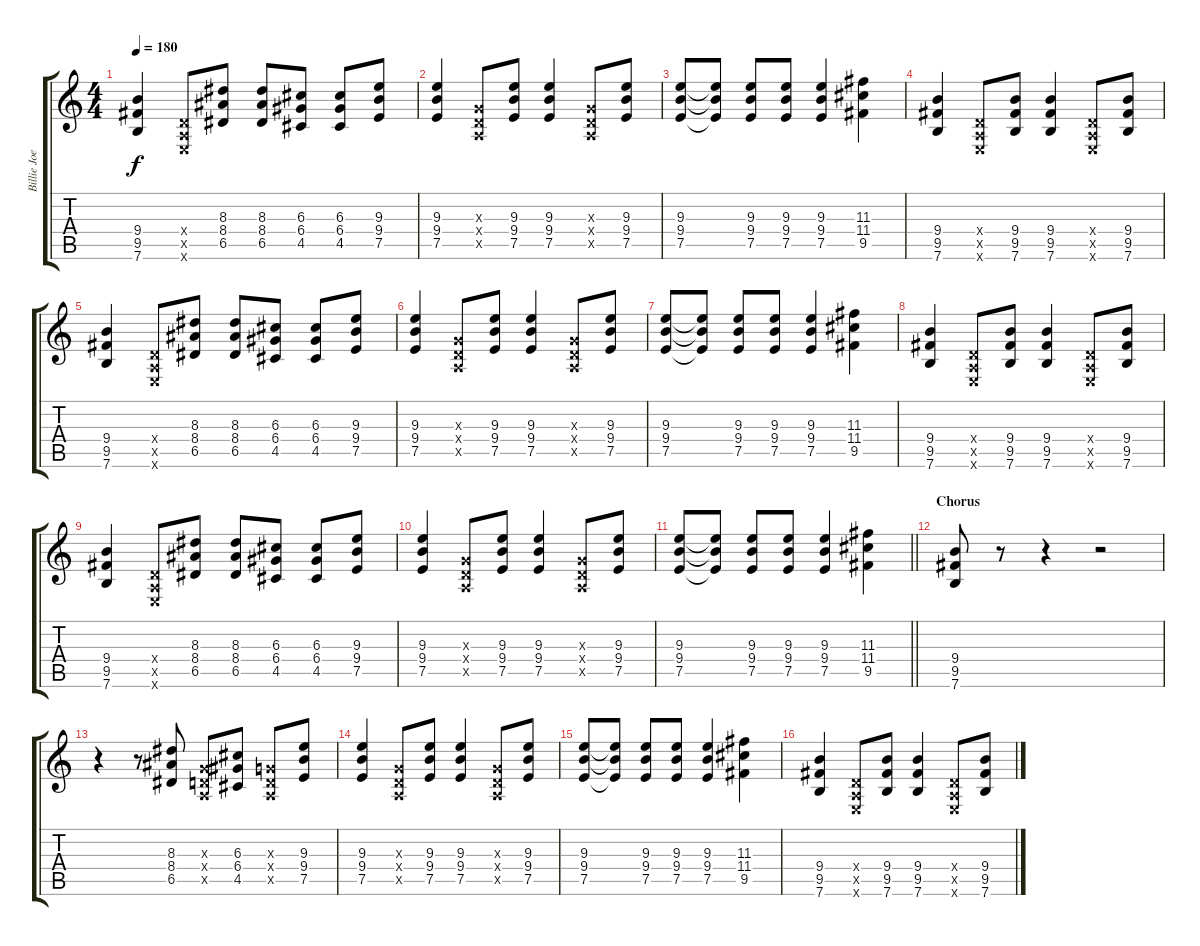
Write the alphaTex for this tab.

\track ("Billie Joe Armstrong (Guitar 1)" "Billie Joe") {instrument overdrivenguitar}
\staff {score tabs}
\tuning (E4 B3 G3 D3 A2 E2) {hide}
\ts (4 4)
\tempo 180
\clef g2
\ks c
(9.4 9.5 7.6).4{dy f} (0.4{x} 0.5{x} 0.6{x}).8 (8.3 8.4 6.5).8 (8.3 8.4 6.5).8 (6.3 6.4 4.5).8 (6.3 6.4 4.5).8 (9.3 9.4 7.5).8 |
(9.3 9.4 7.5).4 (0.3{x} 0.4{x} 0.5{x}).8 (9.3 9.4 7.5).8 (9.3 9.4 7.5).4 (0.3{x} 0.4{x} 0.5{x}).8 (9.3 9.4 7.5).8 |
(9.3 9.4 7.5).8 (9.3{t} 9.4{t} 7.5{t}).8 (9.3 9.4 7.5).8 (9.3 9.4 7.5).8 (9.3 9.4 7.5).4 (11.3 11.4 9.5).4 |
(9.4 9.5 7.6).4 (0.4{x} 0.5{x} 0.6{x}).8 (9.4 9.5 7.6).8 (9.4 9.5 7.6).4 (0.4{x} 0.5{x} 0.6{x}).8 (9.4 9.5 7.6).8 |
(9.4 9.5 7.6).4 (0.4{x} 0.5{x} 0.6{x}).8 (8.3 8.4 6.5).8 (8.3 8.4 6.5).8 (6.3 6.4 4.5).8 (6.3 6.4 4.5).8 (9.3 9.4 7.5).8 |
(9.3 9.4 7.5).4 (0.3{x} 0.4{x} 0.5{x}).8 (9.3 9.4 7.5).8 (9.3 9.4 7.5).4 (0.3{x} 0.4{x} 0.5{x}).8 (9.3 9.4 7.5).8 |
(9.3 9.4 7.5).8 (9.3{t} 9.4{t} 7.5{t}).8 (9.3 9.4 7.5).8 (9.3 9.4 7.5).8 (9.3 9.4 7.5).4 (11.3 11.4 9.5).4 |
(9.4 9.5 7.6).4 (0.4{x} 0.5{x} 0.6{x}).8 (9.4 9.5 7.6).8 (9.4 9.5 7.6).4 (0.4{x} 0.5{x} 0.6{x}).8 (9.4 9.5 7.6).8 |
(9.4 9.5 7.6).4 (0.4{x} 0.5{x} 0.6{x}).8 (8.3 8.4 6.5).8 (8.3 8.4 6.5).8 (6.3 6.4 4.5).8 (6.3 6.4 4.5).8 (9.3 9.4 7.5).8 |
(9.3 9.4 7.5).4 (0.3{x} 0.4{x} 0.5{x}).8 (9.3 9.4 7.5).8 (9.3 9.4 7.5).4 (0.3{x} 0.4{x} 0.5{x}).8 (9.3 9.4 7.5).8 |
\barLineRight lightlight
(9.3 9.4 7.5).8 (9.3{t} 9.4{t} 7.5{t}).8 (9.3 9.4 7.5).8 (9.3 9.4 7.5).8 (9.3 9.4 7.5).4 (11.3 11.4 9.5).4 |
\section ("" "Chorus")
(9.4 9.5 7.6).8 r.8 r.4 r.2 |
r.4 r.8 (8.3 8.4 6.5).8 (0.3{x} 0.4{x} 0.5{x}).8 (6.3 6.4 4.5).8 (0.3{x} 0.4{x} 0.5{x}).8 (9.3 9.4 7.5).8 |
(9.3 9.4 7.5).4 (0.3{x} 0.4{x} 0.5{x}).8 (9.3 9.4 7.5).8 (9.3 9.4 7.5).4 (0.3{x} 0.4{x} 0.5{x}).8 (9.3 9.4 7.5).8 |
(9.3 9.4 7.5).8 (9.3{t} 9.4{t} 7.5{t}).8 (9.3 9.4 7.5).8 (9.3 9.4 7.5).8 (9.3 9.4 7.5).4 (11.3 11.4 9.5).4 |
(9.4 9.5 7.6).4 (0.4{x} 0.5{x} 0.6{x}).8 (9.4 9.5 7.6).8 (9.4 9.5 7.6).4 (0.4{x} 0.5{x} 0.6{x}).8 (9.4 9.5 7.6).8
